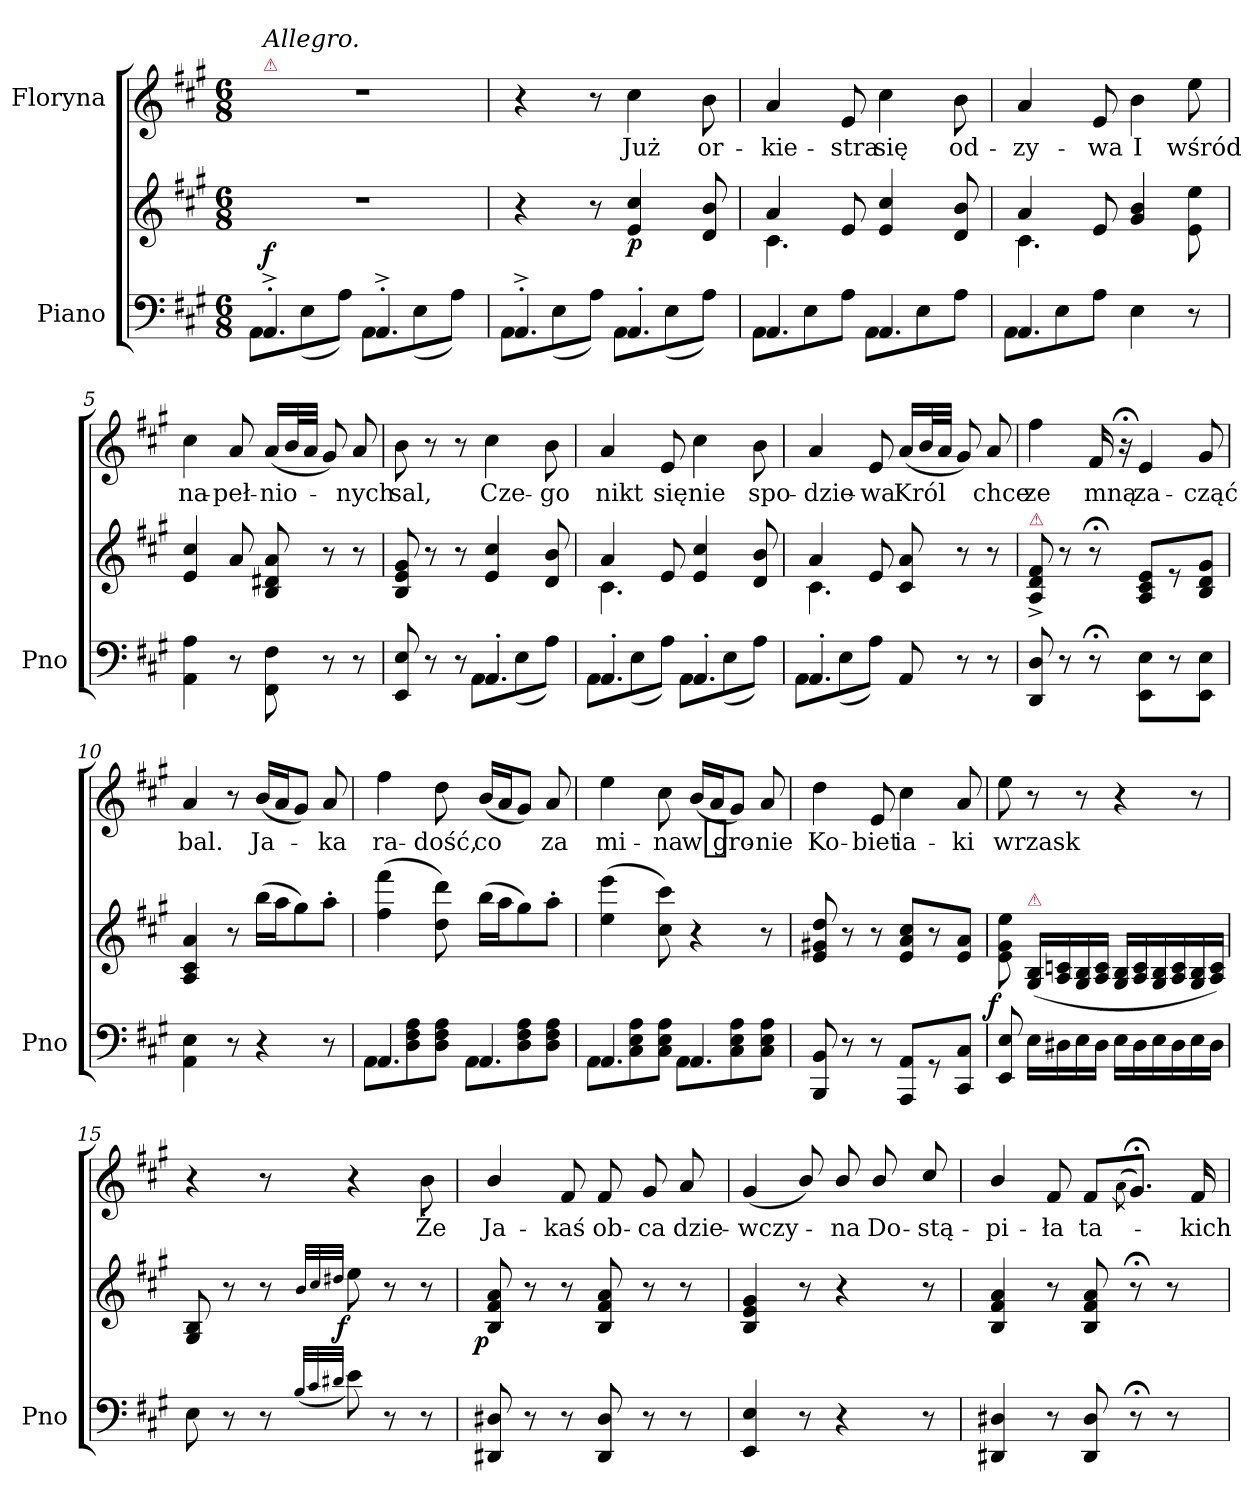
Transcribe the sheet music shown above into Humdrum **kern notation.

**kern	**kern	**dynam	**kern	**text
*part2	*part2	*part2	*part1	*part1
*staff3	*staff2	*staff2/3	*staff1	*staff1
*I"Piano	*	*	*I"Floryna	*
*I'Pno	*	*	*	*
*clefF4	*clefG2	*	*clefG2	*
*k[f#c#g#]	*k[f#c#g#]	*	*k[f#c#g#]	*
*A:	*A:	*	*A:	*
*M6/8	*M6/8	*	*M6/8	*
=1	=1	=1	=1	=1
*^	*	*	*	*
!	!	!	!	!LO:TX:a:color=crimson:t=⚠	!
!	!	!	!	!LO:TX:a:i:t=Allegro.	!
4.AA'>^>/	8AA\L	2.r	f	2.r	.
.	(>8E\	.	.	.	.
.	8A\J)	.	.	.	.
4.AA'>^>/	8AA\L	.	.	.	.
.	(>8E\	.	.	.	.
.	8A\J)	.	.	.	.
=2	=2	=2	=2	=2	=2
4.AA'>^>/	8AA\L	4r	.	4r	.
.	(>8E\	.	.	.	.
.	8A\J)	8r	.	8r	.
!	!	!	!LO:DY:b	!	!
4.AA'>/	8AA\L	4e/ 4cc#/	p	4cc#\	Już
.	(>8E\	.	.	.	.
.	8A\J)	8d/ 8b/	.	8b\	or-
=3	=3	=3	=3	=3	=3
*	*	*^	*	*	*
4.AA/	8AA\L	4a/	4.c#\	.	4a/	-kie-
.	8E\	.	.	.	.	.
.	8A\J	8e/	.	.	8e/	-stra
4.AA/	8AA\L	4e/ 4cc#/	4.ryy	.	4cc#\	się
.	8E\	.	.	.	.	.
.	8A\J	8d/ 8b/	.	.	8b\	od-
=4	=4	=4	=4	=4	=4	=4
4.AA/	8AA\L	4a/	4.c#\	.	4a/	-zy-
.	8E\	.	.	.	.	.
.	8A\J	8e/	.	.	8e/	-wa
4E\	4.ryy	4g#/ 4b/	4.ryy	.	4b\	I
8r	.	8e\ 8ee\	.	.	8ee\	wśród
*v	*v	*	*	*	*	*
*	*v	*v	*	*	*
=5	=5	=5	=5	=5
4AA\ 4A\	4e/ 4cc#/	.	4cc#\	na-
8r	8a/	.	8a/	-peł-
8FF#\ 8F#\	8B/ 8d#X/ 8a/	.	(<16a/LL	-nio-
.	.	.	32b/L	.
.	.	.	32a/JJJ	.
8r	8r	.	8g#/)	.
8r	8r	.	8a/	-nych
=6	=6	=6	=6	=6
*^	*	*	*	*
8EE/ 8E/	4.ryy	8B/ 8e/ 8g#/	.	8b\	sal,
8r	.	8r	.	8r	.
8r	.	8r	.	8r	.
4.AA'>/	8AA\L	4e/ 4cc#/	.	4cc#\	Cze-
.	(>8E\	.	.	.	.
.	8A\J)	8d/ 8b/	.	8b\	-go
=7	=7	=7	=7	=7	=7
*	*	*^	*	*	*
4.AA'>/	8AA\L	4a/	4.c#\	.	4a/	nikt
.	(>8E\	.	.	.	.	.
.	8A\J)	8e/	.	.	8e/	się
4.AA'>/	8AA\L	4e/ 4cc#/	4.ryy	.	4cc#\	nie
.	(>8E\	.	.	.	.	.
.	8A\J)	8d/ 8b/	.	.	8b\	spo-
=8	=8	=8	=8	=8	=8	=8
4.AA'>/	8AA\L	4a/	4.c#\	.	4a/	-dzie-
.	(>8E\	.	.	.	.	.
.	8A\J)	8e/	.	.	8e/	-wa
8AA/	4.ryy	8c#/ 8a/	4.ryy	.	(<16a/LL	Król
.	.	.	.	.	32b/L	.
.	.	.	.	.	32a/JJJ	.
8r	.	8r	.	.	8g#/)	.
8r	.	8r	.	.	8a/	chce
*v	*v	*	*	*	*	*
*	*v	*v	*	*	*
=9	=9	=9	=9	=9
!	!LO:TX:a:color=crimson:t=⚠	!	!	!
8DD/ 8D/	8A^>/ 8d^>/ 8f#^>/	.	4ff#\	ze
8r	8r	.	.	.
8r;<	8r;<	.	16f#/	mną
.	.	.	16r;<	.
8EE\ 8E\L	8A/ 8c#/ 8e/L	.	4e/	za-
8r	8r	.	.	.
8EE\ 8E\J	8B/ 8d/ 8g#/J	.	8g#/	-cząć
=10	=10	=10	=10	=10
4AA\ 4E\	4A/ 4c#/ 4a/	.	4a/	bal.
8r	8r	.	8r	.
4r	(>16bb\LL	.	(<16b/LL	Ja-
.	16aa\J	.	16a/J	.
.	8gg#\)	.	8g#/J)	.
8r	8aa'>\J	.	8a/	-ka
=11	=11	=11	=11	=11
*^	*	*	*	*
4.AA/	8AA\L	(>4ff#\ 4fff#\	.	4ff#\	ra-
.	8D\ 8F#\ 8A\	.	.	.	.
.	8D\ 8F#\ 8A\J	8dd\ 8ddd\)	.	8dd\	-dość,
4.AA/	8AA\L	(>16bb\LL	.	(<16b/LL	co
.	.	16aa\J	.	16a/J	.
.	8D\ 8F#\ 8A\	8gg#\)	.	8g#/J)	.
.	8D\ 8F#\ 8A\J	8aa'>\J	.	8a/	za
=12	=12	=12	=12	=12	=12
4.AA/	8AA\L	(>4ee\ 4eee\	.	4ee\	mi-
.	8C#\ 8E\ 8A\	.	.	.	.
.	8C#\ 8E\ 8A\J	8cc#\ 8ccc#\)	.	8cc#\	-na
4.AA/	8AA\L	4r	.	(<16b/LL	w gro-
.	.	.	.	16a/J	.
.	8C#\ 8E\ 8A\	.	.	8g#/J)	.
.	8C#\ 8E\ 8A\J	8r	.	8a/	-nie
*v	*v	*	*	*	*
=13	=13	=13	=13	=13
8BBB/ 8BB/	8e/ 8g#X/ 8dd/	.	4dd\	Ko-
8r	8r	.	.	.
8r	8r	.	8e/	-biet
8AAA/ 8AA/L	8e/ 8a/ 8cc#/L	.	4cc#\	ia-
8r	8r	.	.	.
8CC#/ 8C#/J	8e/ 8a/J	.	8a/	-ki
=14	=14	=14	=14	=14
!	!	!LO:DY:b:rj	!	!
8EE/ 8E/	8e\ 8g#\ 8ee\	f	8ee\	wrzask
!	!LO:TX:a:color=crimson:t=⚠	!	!	!
16E\LL	(>16G#/ 16B/LL	.	8r	.
16D#X\	16A/ 16cn/	.	.	.
16E\	16G#/ 16B/	.	8r	.
16D#\JJ	16A/ 16c/JJ	.	.	.
16E\LL	16G#/ 16B/LL	.	4r	.
16D#\	16A/ 16c/	.	.	.
16E\	16G#/ 16B/	.	.	.
16D#\	16A/ 16c/	.	.	.
16E\	16G#/ 16B/	.	8r	.
16D#\JJ	16A/ 16c/JJ)	.	.	.
=15	=15	=15	=15	=15
8E\	8G#/ 8B/	.	4r	.
8r	8r	.	.	.
8r	8r	.	8r	.
(<32qqB/LLL	32qqb/LLL	.	.	.
32qqc#/	32qqcc#/	.	.	.
32qqd#X/JJJ	32qqdd#X/JJJ	.	.	.
!	!	!LO:DY:b:rj	!	!
8e\)	8ee\	f	4r	.
8r	8r	.	.	.
8r	8r	.	8b\	Że
=16	=16	=16	=16	=16
!	!	!LO:DY:b:rj	!	!
8DD#X/ 8D#X/	8B/ 8f#/ 8a/	p	4b/	Ja-
8r	8r	.	.	.
8r	8r	.	8f#/	-kaś
8DD#/ 8D#/	8B/ 8f#/ 8a/	.	8f#/	ob-
8r	8r	.	8g#/	-ca
8r	8r	.	8a/	dzie-
=17	=17	=17	=17	=17
4EE/ 4E/	4B/ 4e/ 4g#/	.	(<4g#/	-wczy-
8r	8r	.	8b/)	.
4r	4r	.	8b/	-na
.	.	.	8b/	Do-
8r	8r	.	8cc#/	-stą-
=18	=18	=18	=18	=18
4DD#X/ 4D#X/	4B/ 4f#/ 4a/	.	4b/	-pi-
8r	8r	.	8f#/	-ła
8DD#/ 8D#/	8B/ 8f#/ 8a/	.	8f#/L	ta-
.	.	.	(<8qa\	.
8r;<	8r;<	.	8.g#;</J)	.
8r	8r	.	.	.
.	.	.	16f#/	-kich
=	=	=	=	=
*-	*-	*-	*-	*-
